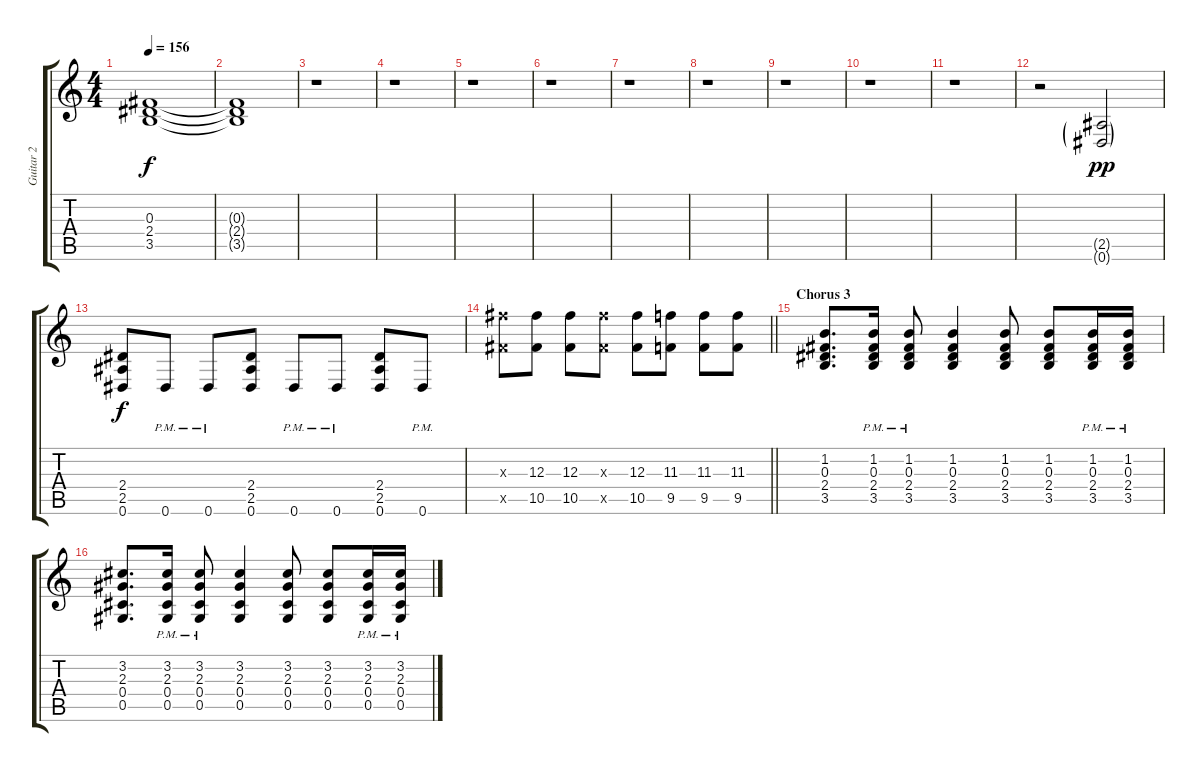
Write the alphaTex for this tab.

\track ("Guitar 2" "Guitar 2") {instrument overdrivenguitar}
\staff {score tabs}
\tuning (Eb4 Bb3 Gb3 Db3 Ab2 Eb2) {hide}
\ts (4 4)
\tempo 156
\clef g2
\ks c
(0.3{t} 2.4{t} 3.5{t}).1{dy f} |
(0.3{t} 2.4{t} 3.5{t}).1 |
r.1 |
r.1 |
r.1 |
r.1 |
r.1 |
r.1 |
r.1 |
r.1 |
r.1 |
r.2 (2.5{g} 0.6{g}).2{dy pp volume 10} |
(2.4 2.5 0.6).8{dy f} 0.6{pm}.8 0.6{pm}.8 (2.4 2.5 0.6).8 0.6{pm}.8 0.6{pm}.8 (2.4 2.5 0.6).8 0.6{pm}.8 |
\barLineRight lightlight
(12.3{x} 10.5{x}).8 (12.3 10.5).8 (12.3 10.5).8 (12.3{x} 10.5{x}).8 (12.3 10.5).8 (11.3 9.5).8 (11.3 9.5).8 (11.3 9.5).8 |
\section ("" "Chorus 3")
(1.2 0.3 2.4 3.5).8{d} (1.2{pm} 0.3{pm} 2.4{pm} 3.5{pm}).16 (1.2{pm} 0.3{pm} 2.4{pm} 3.5{pm}).8 (1.2 0.3 2.4 3.5).4 (1.2 0.3 2.4 3.5).8 (1.2 0.3 2.4 3.5).8 (1.2{pm} 0.3{pm} 2.4{pm} 3.5{pm}).16 (1.2{pm} 0.3{pm} 2.4{pm} 3.5{pm}).16 |
(3.2 2.3 0.4 0.5).8{d} (3.2{pm} 2.3{pm} 0.4{pm} 0.5{pm}).16 (3.2{pm} 2.3{pm} 0.4{pm} 0.5{pm}).8 (3.2 2.3 0.4 0.5).4 (3.2 2.3 0.4 0.5).8 (3.2 2.3 0.4 0.5).8 (3.2{pm} 2.3{pm} 0.4{pm} 0.5{pm}).16 (3.2{pm} 2.3{pm} 0.4{pm} 0.5{pm}).16
